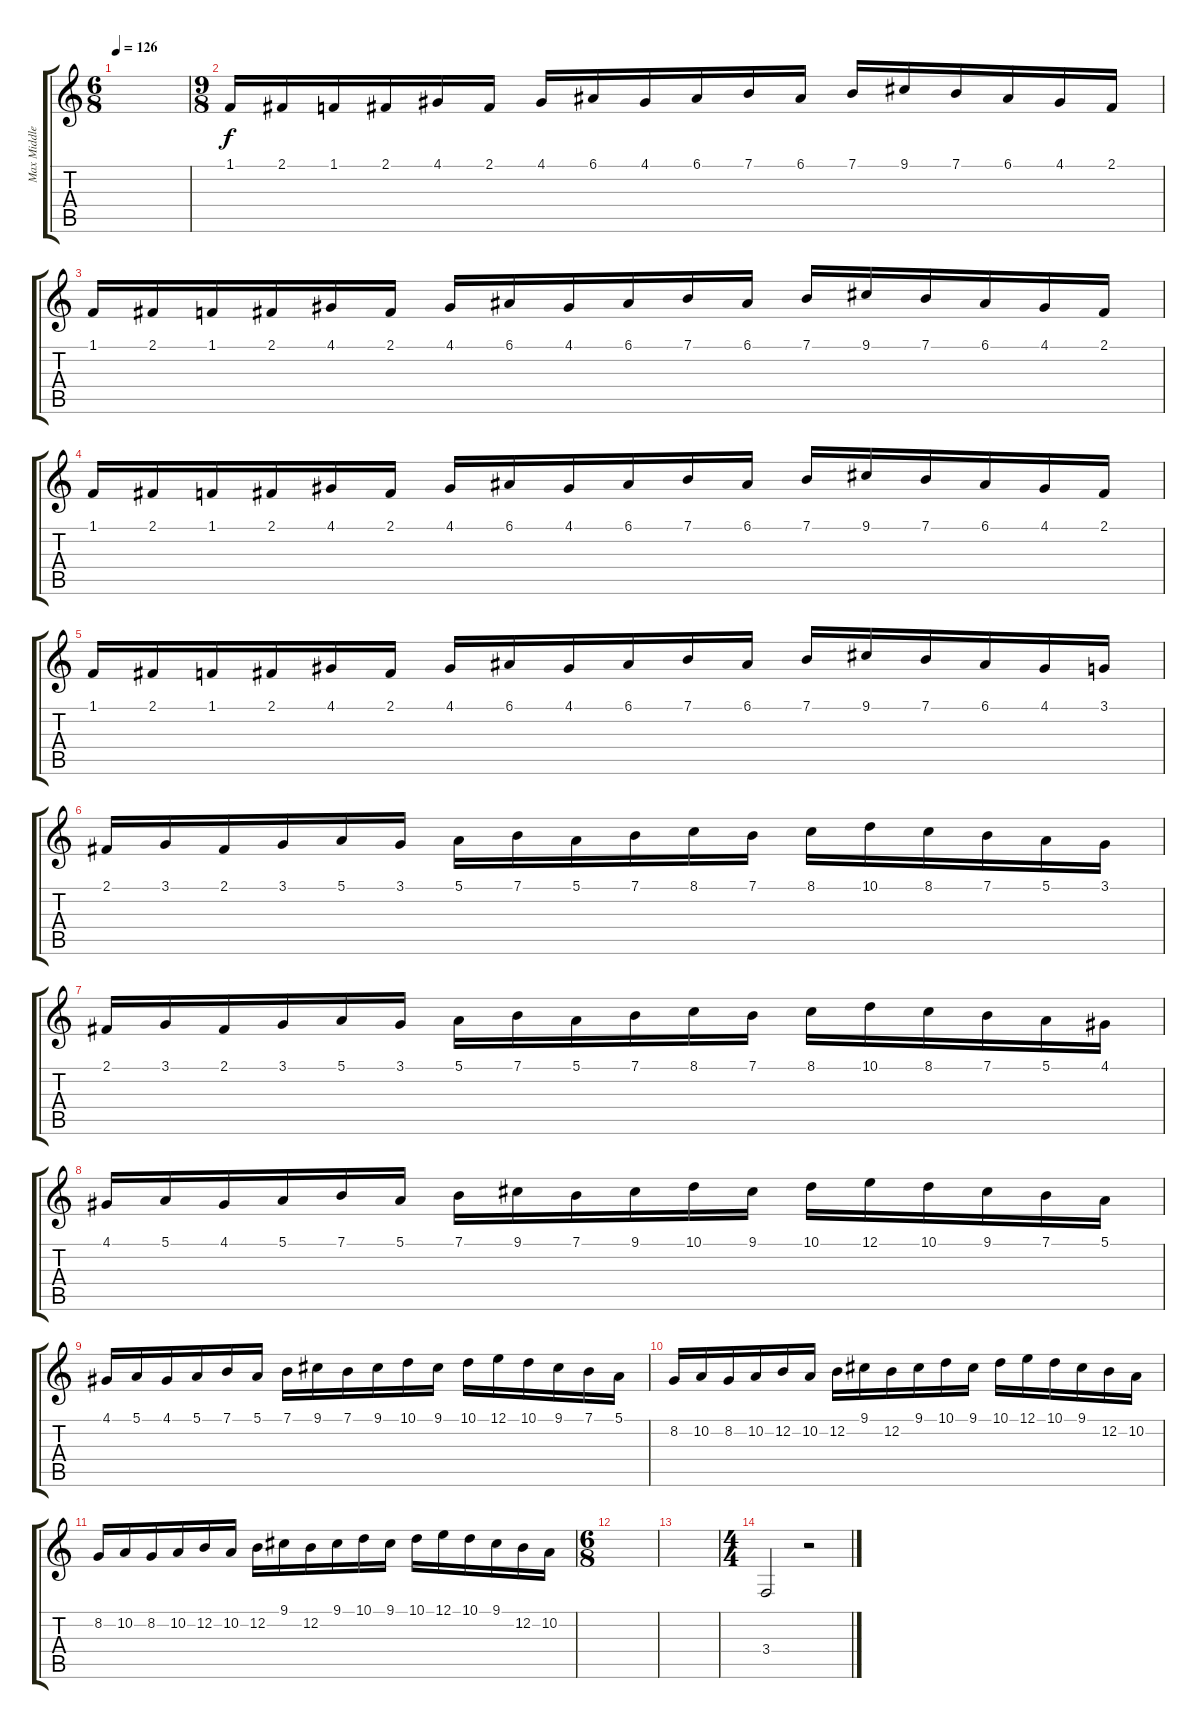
\track ("Max Middleton" "Max Middle") {instrument lead8bassandlead}
\staff {score tabs}
\tuning (E4 B3 G3 D3 A2 E2) {hide}
\ts (6 8)
\tempo 126
\clef g2
\ks c
|
\ts (9 8)
1.1.16 2.1.16 1.1.16 2.1.16 4.1.16 2.1.16 4.1.16 6.1.16 4.1.16 6.1.16 7.1.16 6.1.16 7.1.16 9.1.16 7.1.16 6.1.16 4.1.16 2.1.16 |
1.1.16 2.1.16 1.1.16 2.1.16 4.1.16 2.1.16 4.1.16 6.1.16 4.1.16 6.1.16 7.1.16 6.1.16 7.1.16 9.1.16 7.1.16 6.1.16 4.1.16 2.1.16 |
1.1.16 2.1.16 1.1.16 2.1.16 4.1.16 2.1.16 4.1.16 6.1.16 4.1.16 6.1.16 7.1.16 6.1.16 7.1.16 9.1.16 7.1.16 6.1.16 4.1.16 2.1.16 |
1.1.16 2.1.16 1.1.16 2.1.16 4.1.16 2.1.16 4.1.16 6.1.16 4.1.16 6.1.16 7.1.16 6.1.16 7.1.16 9.1.16 7.1.16 6.1.16 4.1.16 3.1.16 |
2.1.16 3.1.16 2.1.16 3.1.16 5.1.16 3.1.16 5.1.16 7.1.16 5.1.16 7.1.16 8.1.16 7.1.16 8.1.16 10.1.16 8.1.16 7.1.16 5.1.16 3.1.16 |
2.1.16 3.1.16 2.1.16 3.1.16 5.1.16 3.1.16 5.1.16 7.1.16 5.1.16 7.1.16 8.1.16 7.1.16 8.1.16 10.1.16 8.1.16 7.1.16 5.1.16 4.1.16 |
4.1.16 5.1.16 4.1.16 5.1.16 7.1.16 5.1.16 7.1.16 9.1.16 7.1.16 9.1.16 10.1.16 9.1.16 10.1.16 12.1.16 10.1.16 9.1.16 7.1.16 5.1.16 |
4.1.16 5.1.16 4.1.16 5.1.16 7.1.16 5.1.16 7.1.16 9.1.16 7.1.16 9.1.16 10.1.16 9.1.16 10.1.16 12.1.16 10.1.16 9.1.16 7.1.16 5.1.16 |
8.2.16 10.2.16 8.2.16 10.2.16 12.2.16 10.2.16 12.2.16 9.1.16 12.2.16 9.1.16 10.1.16 9.1.16 10.1.16 12.1.16 10.1.16 9.1.16 12.2.16 10.2.16 |
8.2.16 10.2.16 8.2.16 10.2.16 12.2.16 10.2.16 12.2.16 9.1.16 12.2.16 9.1.16 10.1.16 9.1.16 10.1.16 12.1.16 10.1.16 9.1.16 12.2.16 10.2.16 |
\ts (6 8)
|
|
\ts (4 4)
3.4.2 r.2
